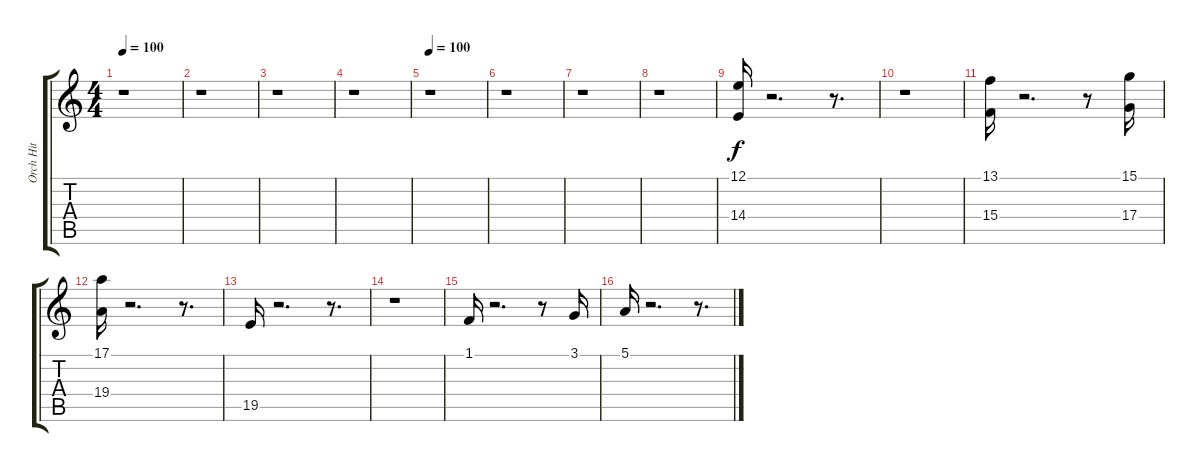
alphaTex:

\track ("Orch Hit" "Orch Hit") {instrument orchestrahit}
\staff {score tabs}
\tuning (E4 B3 G3 D3 A2 E2) {hide}
\ts (4 4)
\tempo 100
\clef g2
\ks c
r.1{dy f} |
r.1 |
r.1 |
r.1 |
\tempo 100
r.1 |
r.1 |
r.1 |
r.1 |
(12.1 14.4).16 r.2{d} r.8{d} |
r.1 |
(13.1 15.4).16 r.2{d} r.8 (15.1 17.4).16 |
(17.1 19.4).16 r.2{d} r.8{d} |
19.5.16 r.2{d} r.8{d} |
r.1 |
1.1.16 r.2{d} r.8 3.1.16 |
5.1.16 r.2{d} r.8{d}
